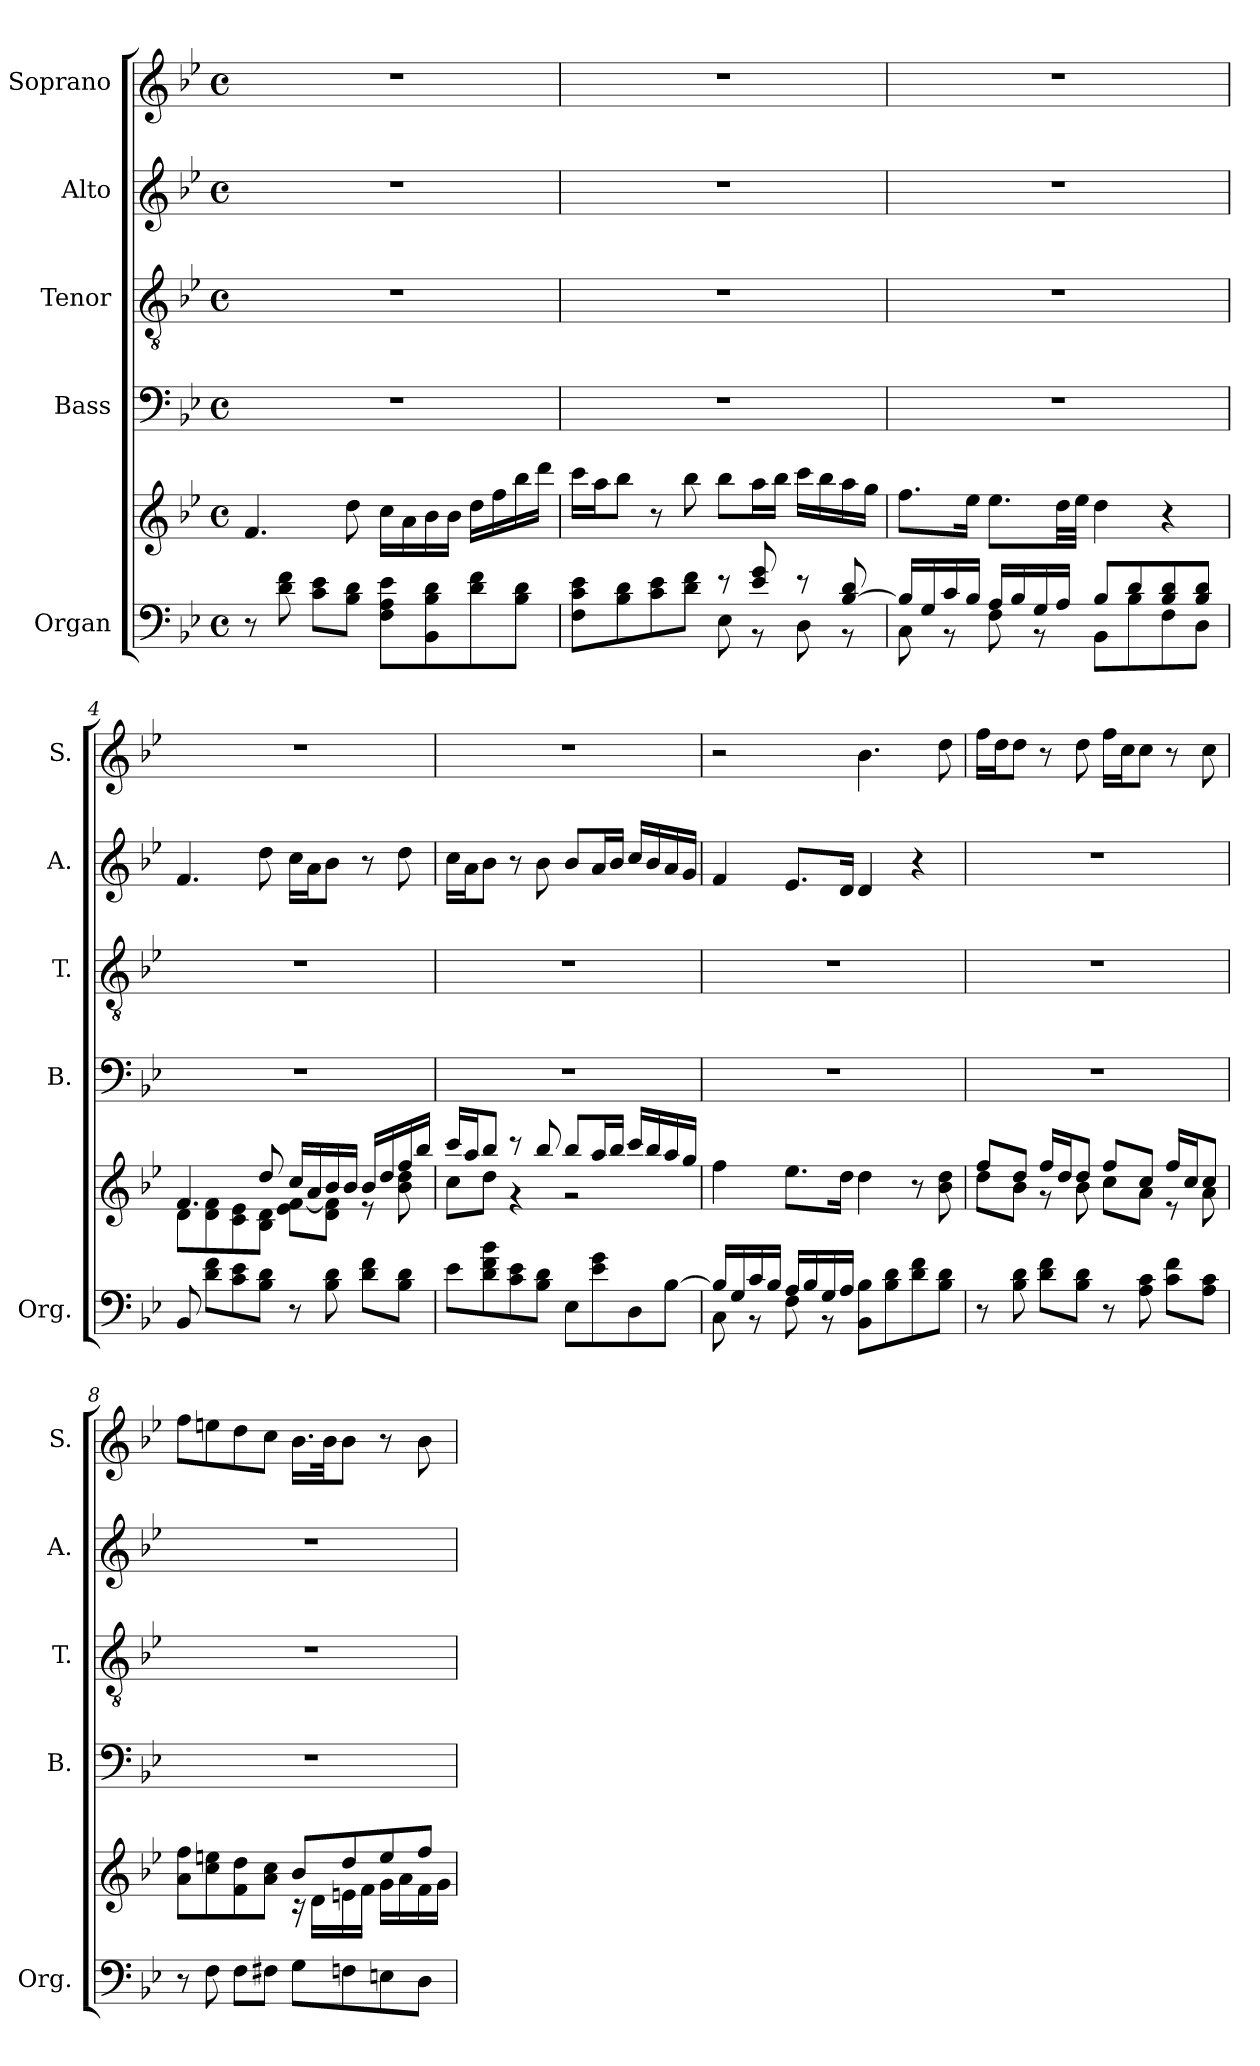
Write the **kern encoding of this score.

**kern	**kern	**kern	**kern	**kern	**kern
*part5	*part5	*part4	*part3	*part2	*part1
*staff6	*staff5	*staff4	*staff3	*staff2	*staff1
*I"Organ	*	*I"Bass	*I"Tenor	*I"Alto	*I"Soprano
*I'Org.	*	*I'B.	*I'T.	*I'A.	*I'S.
*clefF4	*clefG2	*clefF4	*clefGv2	*clefG2	*clefG2
*	*	*	*ITrd7c12	*	*
*k[b-e-]	*k[b-e-]	*k[b-e-]	*k[b-e-]	*k[b-e-]	*k[b-e-]
*B-:	*B-:	*B-:	*B-:	*B-:	*B-:
*M4/4	*M4/4	*M4/4	*M4/4	*M4/4	*M4/4
*met(c)	*met(c)	*met(c)	*met(c)	*met(c)	*met(c)
*MM80	*MM80	*MM80	*MM80	*MM80	*MM80
=1	=1	=1	=1	=1	=1
8r	4.f/	1r	1r	1r	1r
8d\ 8f\	.	.	.	.	.
8c\ 8e-\L	.	.	.	.	.
8B-\ 8d\J	8dd\	.	.	.	.
8F\ 8A\ 8e-\L	16cc\LL	.	.	.	.
.	16a\	.	.	.	.
8BB-\ 8B-\ 8d\	16b-\	.	.	.	.
.	16b-\JJ	.	.	.	.
8d\ 8f\	16dd\LL	.	.	.	.
.	16ff\	.	.	.	.
8B-\ 8d\J	16bb-\	.	.	.	.
.	16ddd\JJ	.	.	.	.
=2	=2	=2	=2	=2	=2
*^	*	*	*	*	*
8F\ 8c\ 8e-\L	2ryy	16ccc\LL	1r	1r	1r	1r
.	.	16aa\J	.	.	.	.
8B-\ 8d\	.	8bb-\J	.	.	.	.
8c\ 8e-\	.	8r	.	.	.	.
8d\ 8f\J	.	8bb-\	.	.	.	.
8r	8E-\	8bb-\L	.	.	.	.
8e-/ 8g/	8r	16aa\L	.	.	.	.
.	.	16bb-\JJ	.	.	.	.
8r	8D\	16ccc\LL	.	.	.	.
.	.	16bb-\	.	.	.	.
[8B-/ 8d/	8r	16aa\	.	.	.	.
.	.	16gg\JJ	.	.	.	.
=3	=3	=3	=3	=3	=3	=3
16B-/LL]	8C\	8.ff\L	1r	1r	1r	1r
16G/	.	.	.	.	.	.
16c/	8r	.	.	.	.	.
16B-/JJ	.	16ee-\Jk	.	.	.	.
16A/LL	8F\	8.ee-\L	.	.	.	.
16B-/	.	.	.	.	.	.
16G/	8r	.	.	.	.	.
16A/JJ	.	32dd\LL	.	.	.	.
.	.	32ee-\JJJ	.	.	.	.
8B-/L	8BB-\L	4dd\	.	.	.	.
8d/	8B-\	.	.	.	.	.
8B-/ 8d/	8F\	4r	.	.	.	.
8B-/ 8d/J	8D\J	.	.	.	.	.
*v	*v	*	*	*	*	*
!!LO:LB:g=z
=4	=4	=4	=4	=4	=4
*	*^	*	*	*	*
8BB-/	4.f/	8d\L	1r	1r	4.f/	1r
8d\ 8f\L	.	8d\ 8f\	.	.	.	.
8c\ 8e-\	.	8c\ 8e-\	.	.	.	.
8B-\ 8d\J	8dd/	8B-\ 8d\J	.	.	8dd\	.
8r	16cc/LL	8e-\ [8f\L	.	.	16cc\LL	.
.	16a/	.	.	.	16a\J	.
8B-\ 8d\	16b-/	8d\ 8f\]J	.	.	8b-\J	.
.	16b-/JJ	.	.	.	.	.
8d\ 8f\L	16b-/LL	8r	.	.	8r	.
.	16dd/	.	.	.	.	.
8B-\ 8d\J	16ff/	8b-\ 8dd\	.	.	8dd\	.
.	16bb-/JJ	.	.	.	.	.
=5	=5	=5	=5	=5	=5	=5
8e-\L	16ccc/LL	8cc\L	1r	1r	16cc\LL	1r
.	16aa/J	.	.	.	16a\J	.
8d\ 8f\ 8b-\	8bb-/J	8dd\J	.	.	8b-\J	.
8c\ 8e-\	8r	4r	.	.	8r	.
8B-\ 8d\J	8bb-/	.	.	.	8b-\	.
8E-\L	8bb-/L	2r	.	.	8b-/L	.
8e-\ 8g\	16aa/L	.	.	.	16a/L	.
.	16bb-/JJ	.	.	.	16b-/JJ	.
8D\	16ccc/LL	.	.	.	16cc/LL	.
.	16bb-/	.	.	.	16b-/	.
[8B-\J	16aa/	.	.	.	16a/	.
.	16gg/JJ	.	.	.	16g/JJ	.
*	*v	*v	*	*	*	*
=6	=6	=6	=6	=6	=6
*^	*	*	*	*	*
16B-/LL]	8C\	4ff\	1r	1r	4f/	2r
16G/	.	.	.	.	.	.
16c/	8r	.	.	.	.	.
16B-/JJ	.	.	.	.	.	.
16A/LL	8F\	8.ee-\L	.	.	8.e-/L	.
16B-/	.	.	.	.	.	.
16G/	8r	.	.	.	.	.
16A/JJ	.	16dd\Jk	.	.	16d/Jk	.
8BB-\ 8B-\L	2ryy	4dd\	.	.	4d/	4.b-\
8B-\ 8d\	.	.	.	.	.	.
8d\ 8f\	.	8r	.	.	4r	.
8B-\ 8d\J	.	8b-\ 8dd\	.	.	.	8dd\
*v	*v	*	*	*	*	*
!!LO:PB:g=z
=7	=7	=7	=7	=7	=7
*	*^	*	*	*	*
8r	8ff/L	8dd\L	1r	1r	1r	16ff\LL
.	.	.	.	.	.	16dd\J
8B-\ 8d\	8dd/J	8b-\J	.	.	.	8dd\J
8d\ 8f\L	16ff/LL	8r	.	.	.	8r
.	16dd/J	.	.	.	.	.
8B-\ 8d\J	8dd/J	8b-\	.	.	.	8dd\
8r	8ff/L	8cc\L	.	.	.	16ff\LL
.	.	.	.	.	.	16cc\J
8A\ 8c\	8cc/J	8a\J	.	.	.	8cc\J
8c\ 8f\L	16ff/LL	8r	.	.	.	8r
.	16cc/J	.	.	.	.	.
8A\ 8c\J	8cc/J	8a\	.	.	.	8cc\
!!LO:PB:g=z
=8	=8	=8	=8	=8	=8	=8
8r	8a\ 8ff\L	2ryy	1r	1r	1r	8ff\L
8F\	8cc\ 8een\	.	.	.	.	8een\
8F\L	8f\ 8dd\	.	.	.	.	8dd\
8F#X\J	8a\ 8cc\J	.	.	.	.	8cc\J
8G\L	8b-/L	16r	.	.	.	16.b-\LL
.	.	16d\LL	.	.	.	.
.	.	.	.	.	.	32b-\JK
8Fn\	8dd/	16en\	.	.	.	8b-\J
.	.	16f\JJ	.	.	.	.
8En\	8ee/	16g\LL	.	.	.	8r
.	.	16a\	.	.	.	.
8D\J	8ff/J	16f\	.	.	.	8b-\
.	.	16g\JJ	.	.	.	.
*	*v	*v	*	*	*	*
=	=	=	=	=	=
*-	*-	*-	*-	*-	*-
